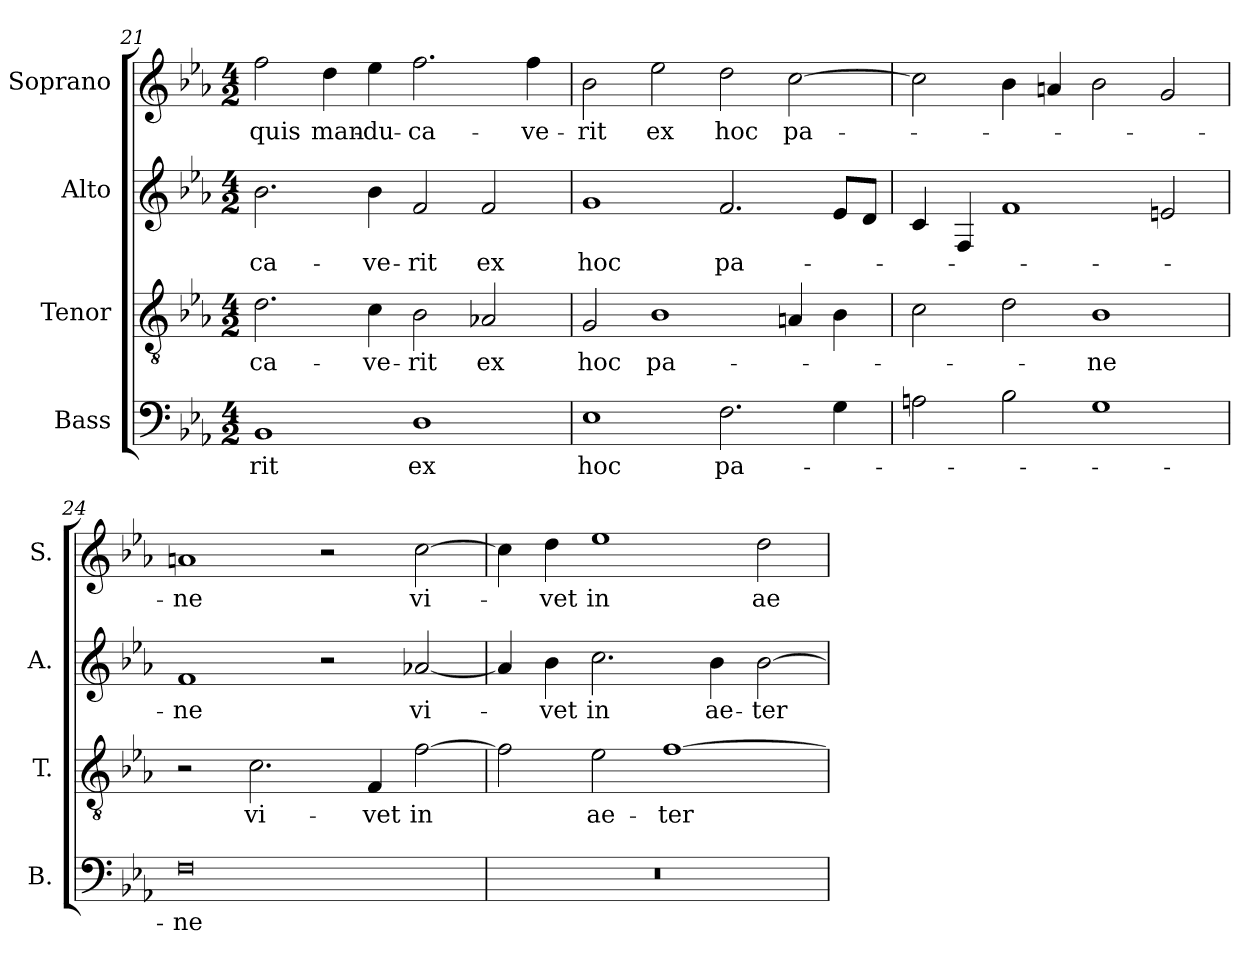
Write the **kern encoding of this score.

**kern	**text	**kern	**text	**kern	**text	**kern	**text
*part4	*part4	*part3	*part3	*part2	*part2	*part1	*part1
*staff4	*staff4	*staff3	*staff3	*staff2	*staff2	*staff1	*staff1
*I"Bass	*	*I"Tenor	*	*I"Alto	*	*I"Soprano	*
*I'B.	*	*I'T.	*	*I'A.	*	*I'S.	*
*clefF4	*	*clefGv2	*	*clefG2	*	*clefG2	*
*	*	*ITrd7c12	*	*	*	*	*
*k[b-e-a-]	*	*k[b-e-a-]	*	*k[b-e-a-]	*	*k[b-e-a-]	*
*E-:	*	*E-:	*	*E-:	*	*E-:	*
*M4/2	*	*M4/2	*	*M4/2	*	*M4/2	*
=21	=21	=21	=21	=21	=21	=21	=21
!	!LO:LY:b:color=#000000	!	!	!	!	!	!
!	!	!	!LO:LY:b:color=#000000	!	!	!	!
!	!	!	!	!	!LO:LY:b:color=#000000	!	!
!	!	!	!	!	!	!	!LO:LY:b:color=#000000
1BB-i	-rit	2.Di\	-ca-	2.b-i\	-ca-	2ffi\	quis
!	!	!	!	!	!	!	!LO:LY:b:color=#000000
.	.	.	.	.	.	4ddi\	man-
!	!	!	!LO:LY:b:color=#000000	!	!	!	!
!	!	!	!	!	!LO:LY:b:color=#000000	!	!
!	!	!	!	!	!	!	!LO:LY:b:color=#000000
.	.	4Ci\	-ve-	4b-i\	-ve-	4ee-i\	-du-
!	!LO:LY:b:color=#000000	!	!	!	!	!	!
!	!	!	!LO:LY:b:color=#000000	!	!	!	!
!	!	!	!	!	!LO:LY:b:color=#000000	!	!
!	!	!	!	!	!	!	!LO:LY:b:color=#000000
1Di	ex	2BB-i\	-rit	2fi/	-rit	2.ffi\	-ca-
!	!	!	!LO:LY:b:color=#000000	!	!	!	!
!	!	!	!	!	!LO:LY:b:color=#000000	!	!
.	.	2AA-Xi/	ex	2fi/	ex	.	.
!	!	!	!	!	!	!	!LO:LY:b:color=#000000
.	.	.	.	.	.	4ffi\	-ve-
=22	=22	=22	=22	=22	=22	=22	=22
!	!LO:LY:b:color=#000000	!	!	!	!	!	!
!	!	!	!LO:LY:b:color=#000000	!	!	!	!
!	!	!	!	!	!LO:LY:b:color=#000000	!	!
!	!	!	!	!	!	!	!LO:LY:b:color=#000000
1E-i	hoc	2GGi/	hoc	1gi	hoc	2b-i\	-rit
!	!	!	!LO:LY:b:color=#000000	!	!	!	!
!	!	!	!	!	!	!	!LO:LY:b:color=#000000
.	.	1BB-i	pa-	.	.	2ee-i\	ex
!	!LO:LY:b:color=#000000	!	!	!	!	!	!
!	!	!	!	!	!LO:LY:b:color=#000000	!	!
!	!	!	!	!	!	!	!LO:LY:b:color=#000000
2.Fi\	pa-	.	.	2.fi/	pa-	2ddi\	hoc
!	!	!	!	!	!	!	!LO:LY:b:color=#000000
.	.	4AAni/	.	.	.	[>2cci\	pa-
4Gi\	.	4BB-i\	.	8e-i/L	.	.	.
.	.	.	.	8di/J	.	.	.
!!LO:PB:g=z
=23	=23	=23	=23	=23	=23	=23	=23
2Ani\	.	2Ci\	.	4ci/	.	2cci\]	.
.	.	.	.	4Fi/	.	.	.
2B-i\	.	2Di\	.	1fi	.	4b-i\	.
.	.	.	.	.	.	4ani/	.
!	!	!	!LO:LY:b:color=#000000	!	!	!	!
1Gi	.	1BB-i	-ne	.	.	2b-i\	.
.	.	.	.	2eni/	.	2gi/	.
=24	=24	=24	=24	=24	=24	=24	=24
!	!LO:LY:b:color=#000000	!	!	!	!	!	!
!	!	!	!	!	!LO:LY:b:color=#000000	!	!
!	!	!	!	!	!	!	!LO:LY:b:color=#000000
0Fi	-ne	2r	.	1fi	-ne	1ani	-ne
!	!	!	!LO:LY:b:color=#000000	!	!	!	!
.	.	2.Ci\	vi-	.	.	.	.
.	.	.	.	2r	.	2r	.
!	!	!	!LO:LY:b:color=#000000	!	!	!	!
.	.	4FFi/	-vet	.	.	.	.
!	!	!	!LO:LY:b:color=#000000	!	!	!	!
!	!	!	!	!	!LO:LY:b:color=#000000	!	!
!	!	!	!	!	!	!	!LO:LY:b:color=#000000
.	.	[>2Fi\	in	[<2a-Xi/	vi-	[>2cci\	vi-
=25	=25	=25	=25	=25	=25	=25	=25
!LO:N:vis=1	!	!	!	!	!	!	!
0r	.	2Fi\]	.	4a-i/]	.	4cci\]	.
!	!	!	!	!	!LO:LY:b:color=#000000	!	!
!	!	!	!	!	!	!	!LO:LY:b:color=#000000
.	.	.	.	4b-i\	-vet	4ddi\	-vet
!	!	!	!LO:LY:b:color=#000000	!	!	!	!
!	!	!	!	!	!LO:LY:b:color=#000000	!	!
!	!	!	!	!	!	!	!LO:LY:b:color=#000000
.	.	2E-i\	ae-	2.cci\	in	1ee-i	in
!	!	!	!LO:LY:b:color=#000000	!	!	!	!
.	.	[>1Fi	-ter-	.	.	.	.
!	!	!	!	!	!LO:LY:b:color=#000000	!	!
.	.	.	.	4b-i\	ae-	.	.
!	!	!	!	!	!LO:LY:b:color=#000000	!	!
!	!	!	!	!	!	!	!LO:LY:b:color=#000000
.	.	.	.	[>2b-i\	-ter-	2ddi\	ae-
=	=	=	=	=	=	=	=
*-	*-	*-	*-	*-	*-	*-	*-
